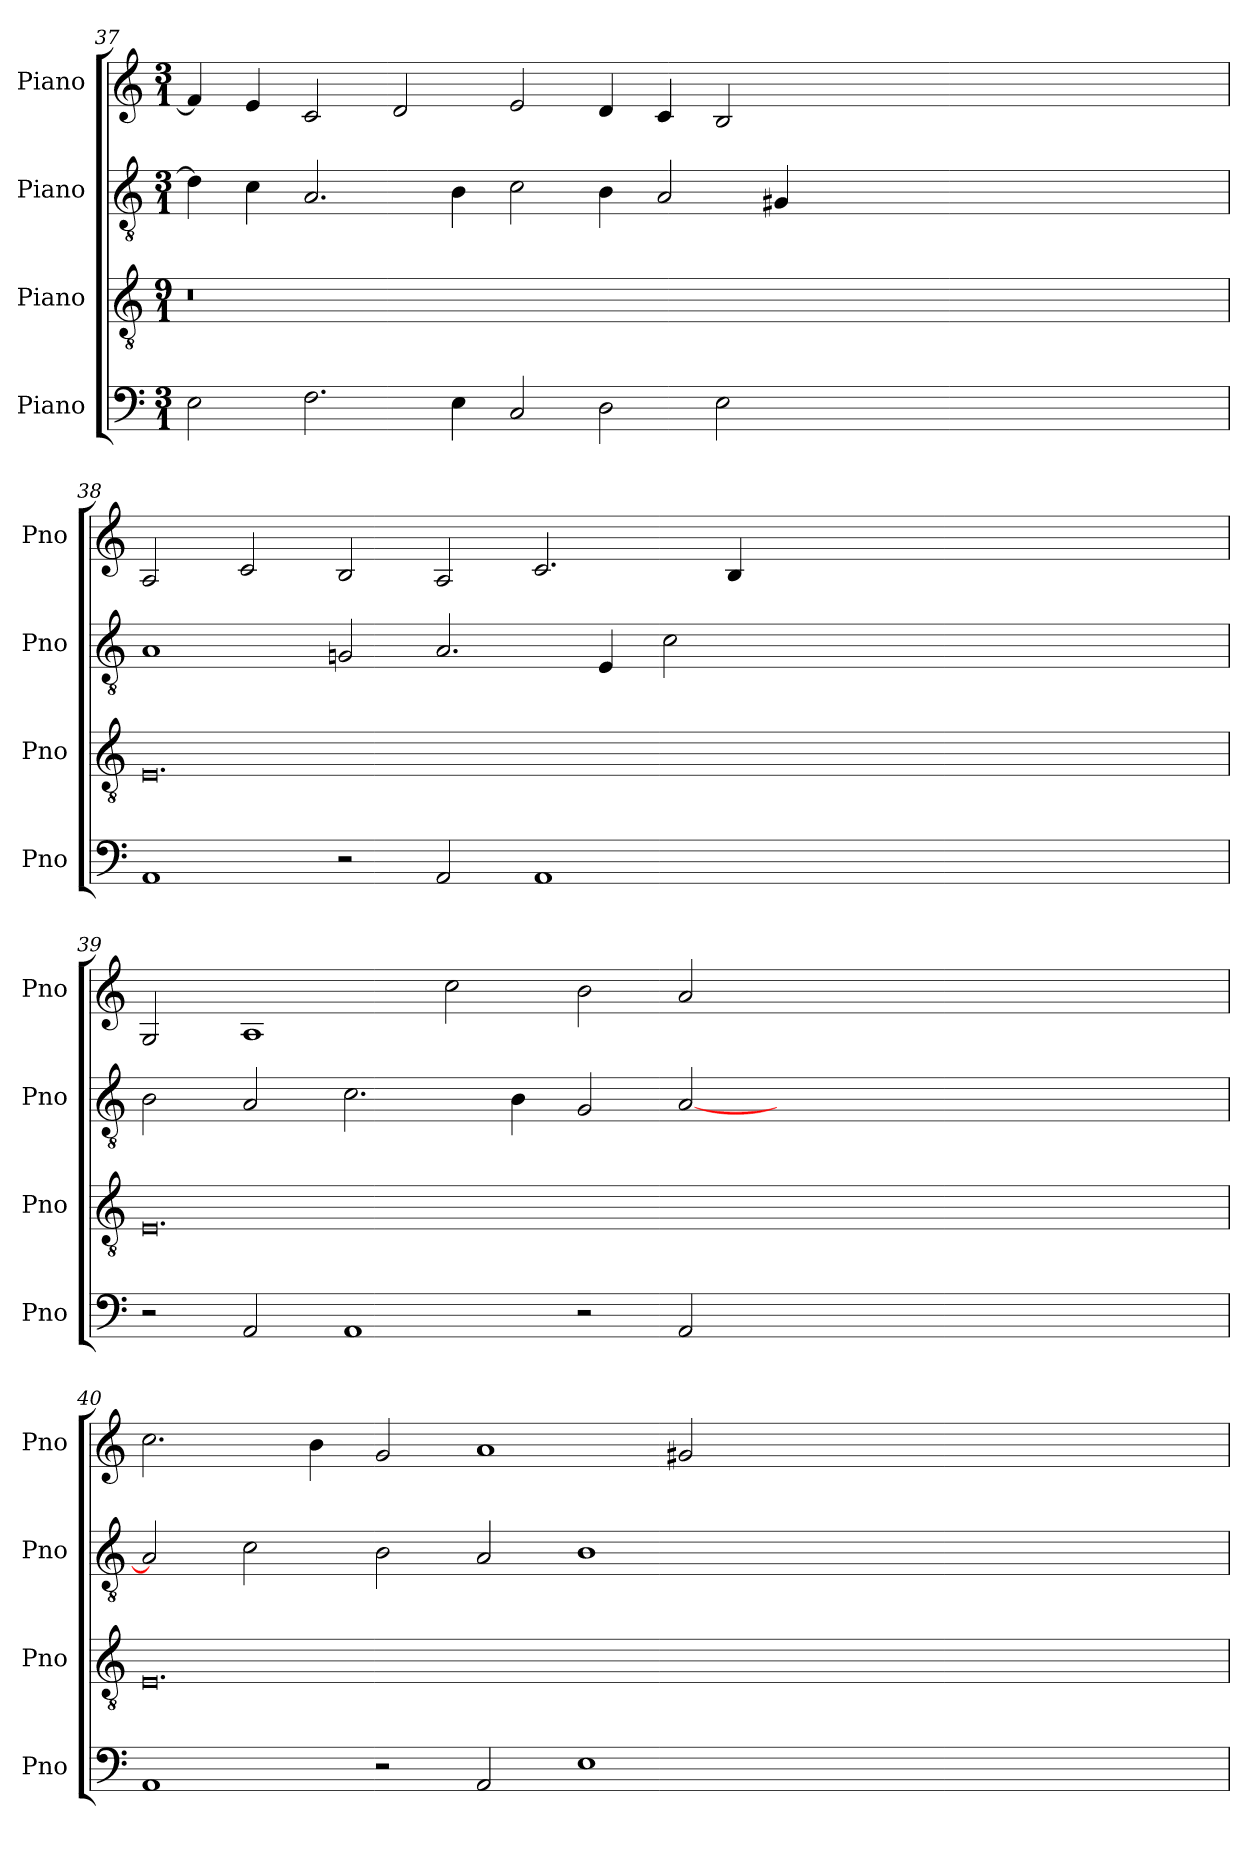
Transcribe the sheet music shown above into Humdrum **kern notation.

**kern	**kern	**kern	**kern
*part4	*part3	*part2	*part1
*staff4	*staff3	*staff2	*staff1
*I"Piano	*I"Piano	*I"Piano	*I"Piano
*I'Pno	*I'Pno	*I'Pno	*I'Pno
!!LO:PB:g=z
*clefF4	*clefGv2	*clefGv2	*clefG2
*k[]	*k[]	*k[]	*k[]
*M3/1	*M9/1	*M3/1	*M3/1
=37	=37	=37	=37
2E\	0.r	4d\]	4f/]
.	.	4c\	4e/
2.F\	.	2.A/	2c/
.	.	.	2d/
4E\	.	4B\	.
2C/	.	2c\	2e/
2D\	.	4B\	4d/
.	.	2A/	4c/
2E\	.	.	2B/
.	.	4G#X/	.
00.ryy	00.ryy	00.ryy	00.ryy
!!LO:LB:g=z
=38	=38	=38	=38
1AA	0.E	1A	2A/
.	.	.	2c/
2r	.	2Gn/	2B/
2AA/	.	2.A/	2A/
1AA	.	.	2.c/
.	.	4E/	.
.	.	2c\	.
.	.	.	4B/
00.ryy	00.ryy	00.ryy	00.ryy
!!LO:LB:g=z
=39	=39	=39	=39
2r	0.E	2B\	2G/
2AA/	.	2A/	1A
1AA	.	2.c\	.
.	.	.	2cc\
.	.	4B\	.
2r	.	2G/	2b\
2AA/	.	[2A/	2a/
00.ryy	00.ryy	00.ryy	00.ryy
!!LO:LB:g=z
=40	=40	=40	=40
1AA	0.E	2A/]	2.cc\
.	.	2c\	.
.	.	.	4b\
2r	.	2B\	2g/
2AA/	.	2A/	1a
1E	.	1B	.
.	.	.	2g#X/
00.ryy	00.ryy	00.ryy	00.ryy
=	=	=	=
*-	*-	*-	*-
